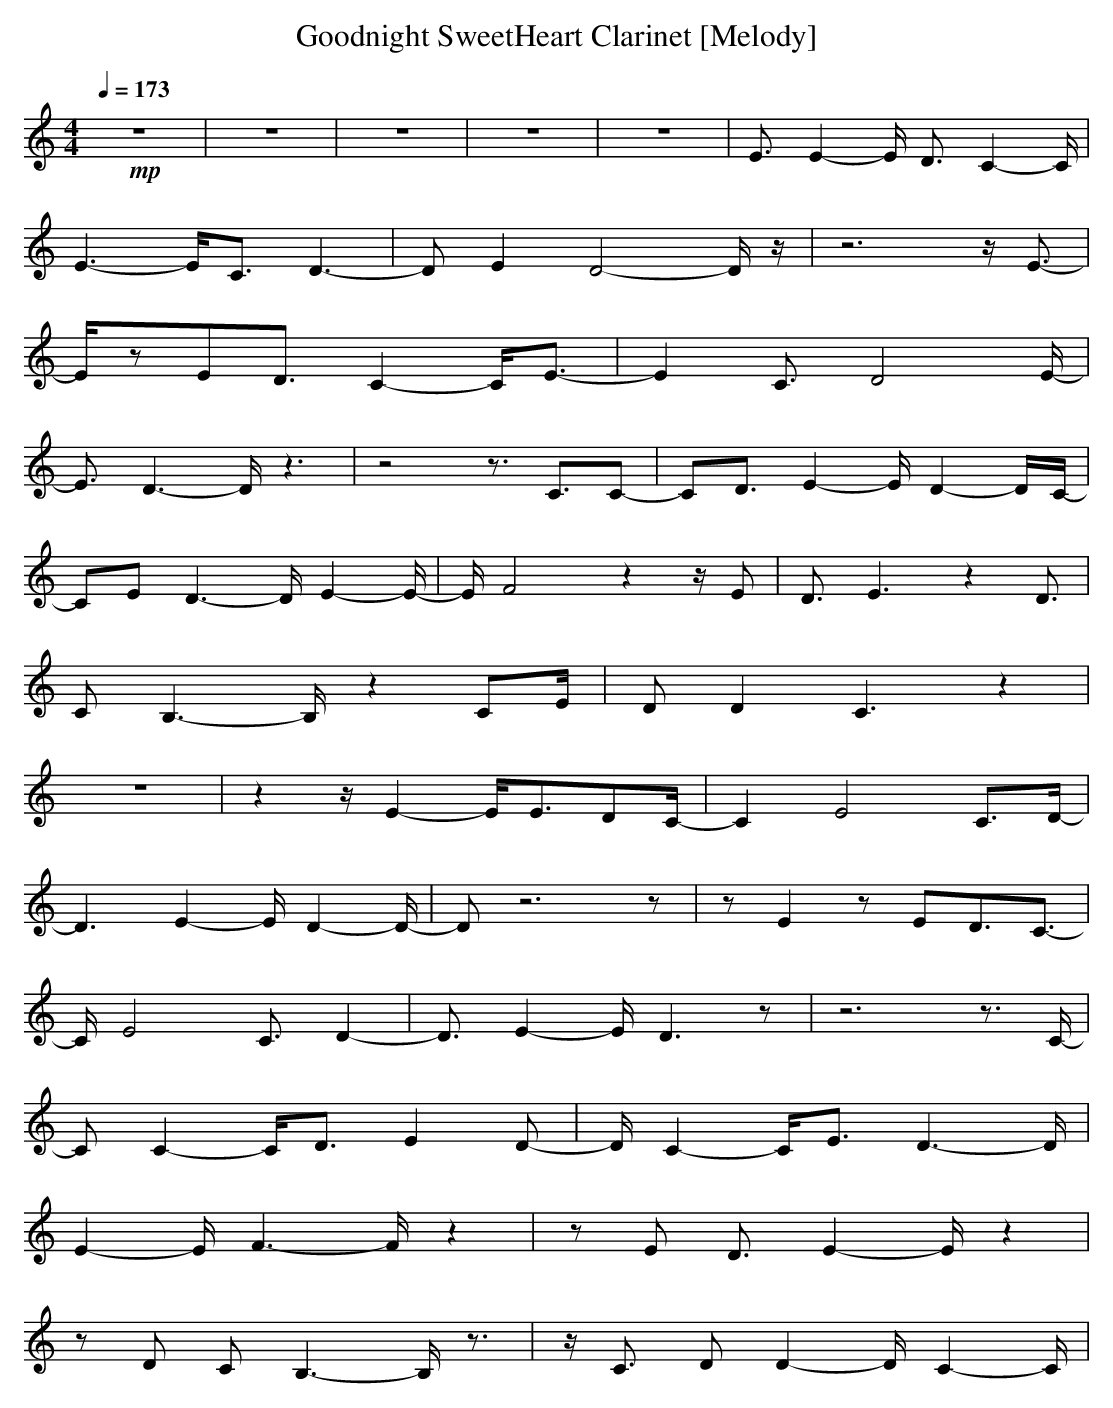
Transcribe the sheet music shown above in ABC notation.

X:1
T: Goodnight SweetHeart Clarinet [Melody]
M: 4/4
L: 1/8
Q:1/4=173
K:C
+mp+ z8|z8|z8|z8|z8|E3/2E2-E/2 D3/2C2-C/2|
E3-E/2C3/2D3-|DE2D4-D/2z/2|z6 z/2E3/2-|
E/2zED3/2 C2- C/2E3/2-|E2 C3/2D4E/2-|
E3/2D3-D/2z3|z4 z3/2C3/2C-|CD3/2E2-E/2D2-D/2C/2-|
CE D3-D/2E2-E/2-|E/2F4z2z/2E|D3/2E3z2D3/2|
CB,3- B,/2z2CE/2|DD2C3 z2|
z8|z2 z/2E2-E/2E3/2DC/2-|C2 E4 C3/2D/2-|
D3E2-E/2D2-D/2-|Dz6z|zE2z ED3/2C3/2-|
C/2E4C3/2 D2-|D3/2E2-E/2 D3z|z6 z3/2C/2-|
CC2-C/2D3/2E2D-|D/2C2-C/2E3/2D3-D/2|
E2- E/2F3-F/2 z2|zE D3/2E2-E/2 z2|
zD CB,3- B,/2z3/2|z/2C3/2 DD2-D/2C2-C/2|
